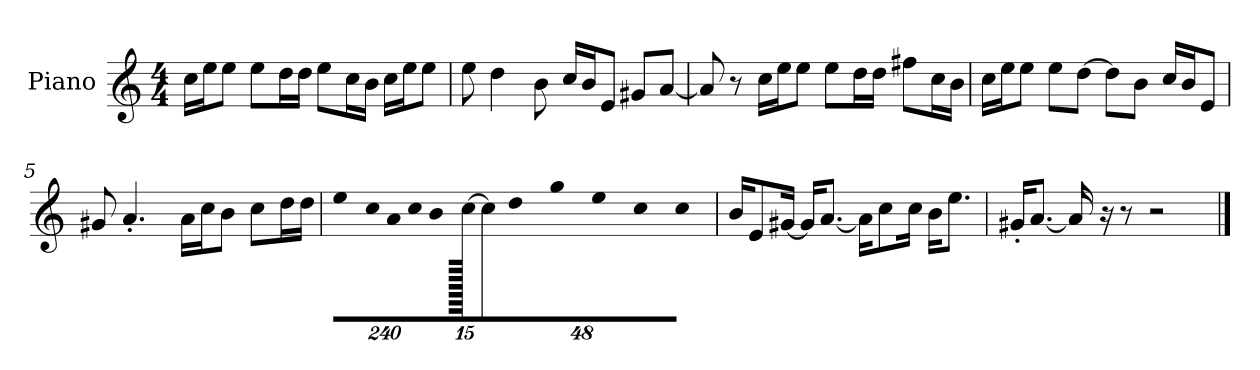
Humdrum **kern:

**kern
*part1
*staff1
*I"Piano
*I'P-no
*clefG2
*k[]
*M4/4
*MM90
=1
16cc\LL
16ee\J
8ee\J
8ee\L
16dd\L
16dd\JJ
8ee\L
16cc\L
16b\JJ
16cc\LL
16ee\J
8ee\J
=2
8ee\
4dd\
8b\
16cc/LL
16b/J
8e/J
8g#X/L
[8a/J
=3
8a/]
8r
16cc\LL
16ee\J
8ee\J
8ee\L
16dd\L
16dd\JJ
8ff#X\L
16cc\L
16b\JJ
=4
16cc\LL
16ee\J
8ee\J
8ee\L
[8dd\J
8dd\L]
8b\J
16cc/LL
16b/J
8e/J
!!LO:LB:g=z
=5
8g#X/
4.a'/
16a\LL
16cc\J
8b\J
8cc\L
16dd\L
16dd\JJ
=6
*Xbrackettup
!LO:N:vis=8
960%137ee\L
!LO:N:vis=16
1920%137cc\L
!LO:N:vis=16
1920%137a\
!LO:N:vis=16
1920%137cc\J
!LO:N:vis=8
960%137b\J
[1920cc\
384%41cc\L]
!LO:N:vis=32
640%23dd\K
!LO:N:vis=16
1920%137gg\J
!LO:N:vis=8
960%137ee\
!LO:N:vis=16
1920%137cc\L
!LO:N:vis=16
1920%137cc\JJ
=7
16b/KL
8e/
[16g#X/Jk
16g#/KL]
[8.a/J
16a\KL]
8cc\
16cc\Jk
16b\KL
8.ee\J
=8
16g#X'/KL
[8.a/J
16a/]
16r
8r
2r
==
*-
